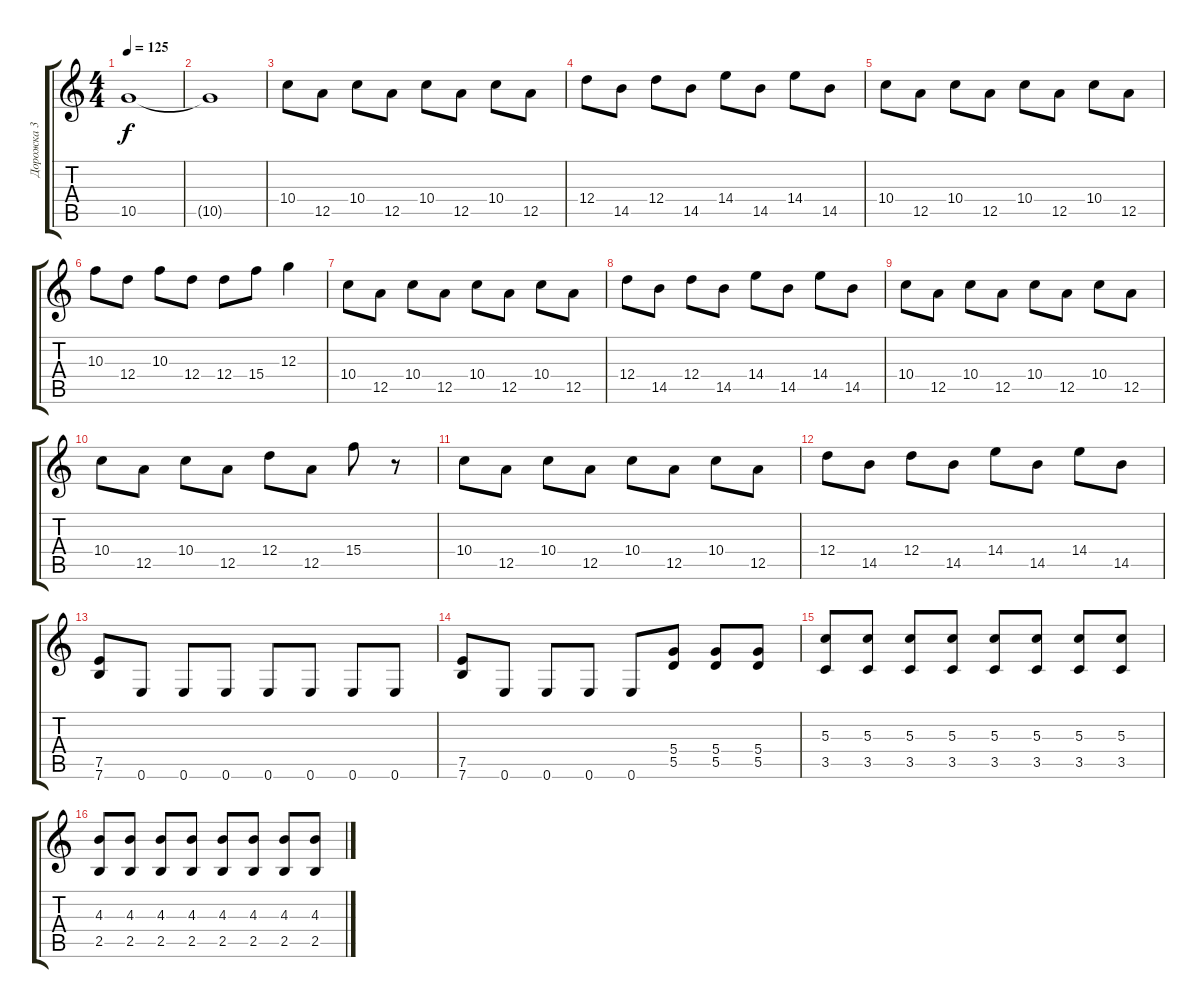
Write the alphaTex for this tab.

\track ("Дорожка 3" "Дорожка 3") {instrument distortionguitar}
\staff {score tabs}
\tuning (E4 B3 G3 D3 A2 E2) {hide}
\ts (4 4)
\tempo 125
\clef g2
\ks c
10.5{t}.1{dy f} |
10.5{t}.1 |
10.4.8 12.5.8 10.4.8 12.5.8 10.4.8 12.5.8 10.4.8 12.5.8 |
12.4.8 14.5.8 12.4.8 14.5.8 14.4.8 14.5.8 14.4.8 14.5.8 |
10.4.8 12.5.8 10.4.8 12.5.8 10.4.8 12.5.8 10.4.8 12.5.8 |
10.3.8 12.4.8 10.3.8 12.4.8 12.4.8 15.4.8 12.3.4 |
10.4.8 12.5.8 10.4.8 12.5.8 10.4.8 12.5.8 10.4.8 12.5.8 |
12.4.8 14.5.8 12.4.8 14.5.8 14.4.8 14.5.8 14.4.8 14.5.8 |
10.4.8 12.5.8 10.4.8 12.5.8 10.4.8 12.5.8 10.4.8 12.5.8 |
10.4.8 12.5.8 10.4.8 12.5.8 12.4.8 12.5.8 15.4.8 r.8 |
10.4.8 12.5.8 10.4.8 12.5.8 10.4.8 12.5.8 10.4.8 12.5.8 |
12.4.8 14.5.8 12.4.8 14.5.8 14.4.8 14.5.8 14.4.8 14.5.8 |
(7.5 7.6).8 0.6.8 0.6.8 0.6.8 0.6.8 0.6.8 0.6.8 0.6.8 |
(7.5 7.6).8 0.6.8 0.6.8 0.6.8 0.6.8 (5.4 5.5).8 (5.4 5.5).8 (5.4 5.5).8 |
(5.3 3.5).8 (5.3 3.5).8 (5.3 3.5).8 (5.3 3.5).8 (5.3 3.5).8 (5.3 3.5).8 (5.3 3.5).8 (5.3 3.5).8 |
(4.3 2.5).8 (4.3 2.5).8 (4.3 2.5).8 (4.3 2.5).8 (4.3 2.5).8 (4.3 2.5).8 (4.3 2.5).8 (4.3 2.5).8
